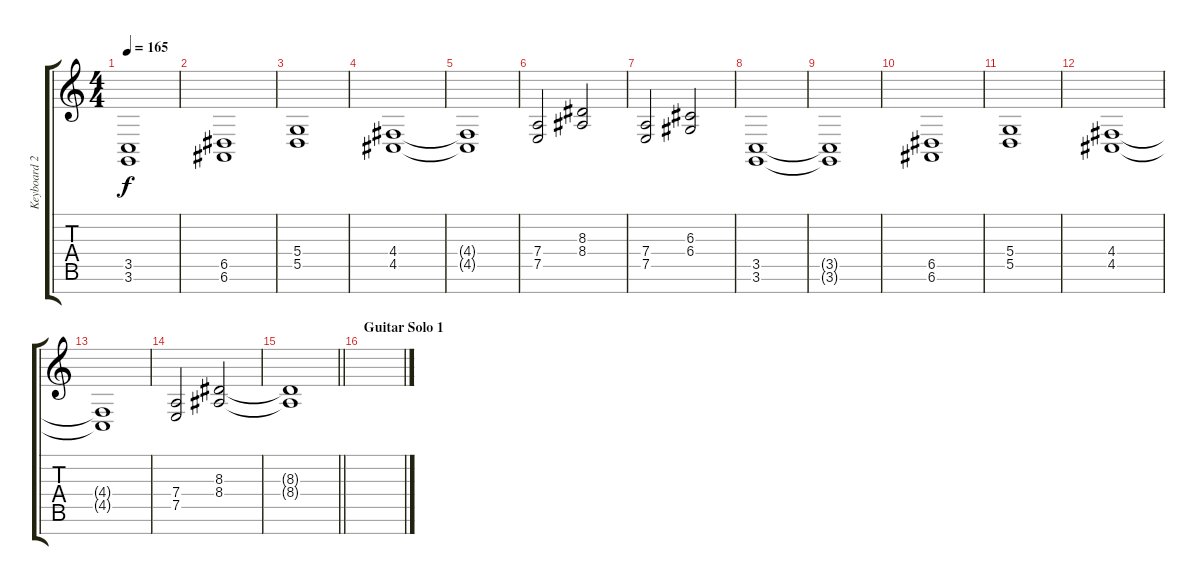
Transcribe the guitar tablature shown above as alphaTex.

\track ("Keyboard 2" "Keyboard 2") {instrument brightacousticpiano}
\staff {score tabs}
\tuning (E4 B3 G3 D3 A2 E2 B1) {hide}
\ts (4 4)
\tempo 165
\clef g2
\ks c
(3.5{t} 3.6{t}).1{dy f} |
(6.5 6.6).1 |
(5.4 5.5).1 |
(4.4 4.5).1 |
(4.4{t} 4.5{t}).1 |
(7.4 7.5).2 (8.3 8.4).2 |
(7.4 7.5).2 (6.3 6.4).2 |
(3.5 3.6).1 |
(3.5{t} 3.6{t}).1 |
(6.5 6.6).1 |
(5.4 5.5).1 |
(4.4 4.5).1 |
(4.4{t} 4.5{t}).1 |
(7.4 7.5).2 (8.3 8.4).2 |
\barLineRight lightlight
(8.3{t} 8.4{t}).1 |
\section ("" "Guitar Solo 1")
